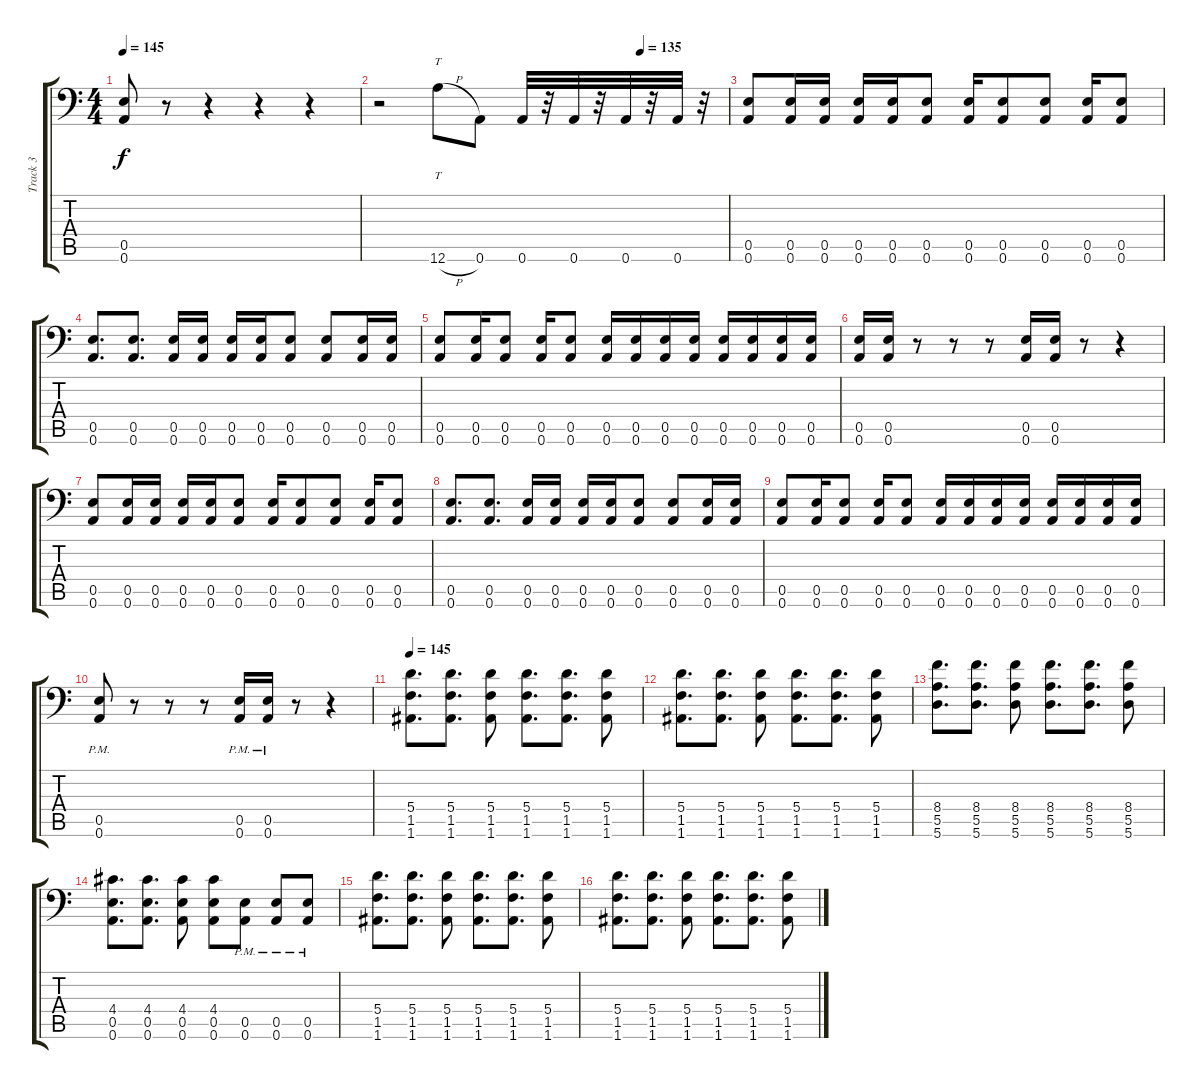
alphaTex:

\track ("Track 3" "Track 3") {instrument overdrivenguitar}
\staff {score tabs}
\tuning (B3 Gb3 D3 A2 E2 A1) {hide}
\ts (4 4)
\tempo 145
\clef f4
\ks c
(0.5 0.6).8{dy f} r.8 r.4 r.4 r.4 |
\tempo (135 0.75)
r.2 12.6{h}.8{tt} 0.6.8 0.6.32 r.32 0.6.32 r.32 0.6.32 r.32 0.6.32 r.32 |
(0.5 0.6).8 (0.5 0.6).16 (0.5 0.6).16 (0.5 0.6).16 (0.5 0.6).16 (0.5 0.6).8 (0.5 0.6).16 (0.5 0.6).8 (0.5 0.6).8 (0.5 0.6).16 (0.5 0.6).8 |
(0.5 0.6).8{d} (0.5 0.6).8{d} (0.5 0.6).16 (0.5 0.6).16 (0.5 0.6).16 (0.5 0.6).16 (0.5 0.6).8 (0.5 0.6).8 (0.5 0.6).16 (0.5 0.6).16 |
(0.5 0.6).8 (0.5 0.6).16 (0.5 0.6).8 (0.5 0.6).16 (0.5 0.6).8 (0.5 0.6).16 (0.5 0.6).16 (0.5 0.6).16 (0.5 0.6).16 (0.5 0.6).16 (0.5 0.6).16 (0.5 0.6).16 (0.5 0.6).16 |
(0.5 0.6).16 (0.5 0.6).16 r.8 r.8 r.8 (0.5 0.6).16 (0.5 0.6).16 r.8 r.4 |
(0.5 0.6).8 (0.5 0.6).16 (0.5 0.6).16 (0.5 0.6).16 (0.5 0.6).16 (0.5 0.6).8 (0.5 0.6).16 (0.5 0.6).8 (0.5 0.6).8 (0.5 0.6).16 (0.5 0.6).8 |
(0.5 0.6).8{d} (0.5 0.6).8{d} (0.5 0.6).16 (0.5 0.6).16 (0.5 0.6).16 (0.5 0.6).16 (0.5 0.6).8 (0.5 0.6).8 (0.5 0.6).16 (0.5 0.6).16 |
(0.5 0.6).8 (0.5 0.6).16 (0.5 0.6).8 (0.5 0.6).16 (0.5 0.6).8 (0.5 0.6).16 (0.5 0.6).16 (0.5 0.6).16 (0.5 0.6).16 (0.5 0.6).16 (0.5 0.6).16 (0.5 0.6).16 (0.5 0.6).16 |
(0.5{pm} 0.6{pm}).8 r.8 r.8 r.8 (0.5{pm} 0.6{pm}).16 (0.5{pm} 0.6{pm}).16 r.8 r.4 |
\tempo 145
(5.4 1.5 1.6).8{d} (5.4 1.5 1.6).8{d} (5.4 1.5 1.6).8 (5.4 1.5 1.6).8{d} (5.4 1.5 1.6).8{d} (5.4 1.5 1.6).8 |
(5.4 1.5 1.6).8{d} (5.4 1.5 1.6).8{d} (5.4 1.5 1.6).8 (5.4 1.5 1.6).8{d} (5.4 1.5 1.6).8{d} (5.4 1.5 1.6).8 |
(8.4 5.5 5.6).8{d} (8.4 5.5 5.6).8{d} (8.4 5.5 5.6).8 (8.4 5.5 5.6).8{d} (8.4 5.5 5.6).8{d} (8.4 5.5 5.6).8 |
(4.4 0.5 0.6).8{d} (4.4 0.5 0.6).8{d} (4.4 0.5 0.6).8 (4.4 0.5 0.6).8 (0.5{pm} 0.6{pm}).8 (0.5{pm} 0.6{pm}).8 (0.5{pm} 0.6{pm}).8 |
(5.4 1.5 1.6).8{d} (5.4 1.5 1.6).8{d} (5.4 1.5 1.6).8 (5.4 1.5 1.6).8{d} (5.4 1.5 1.6).8{d} (5.4 1.5 1.6).8 |
(5.4 1.5 1.6).8{d} (5.4 1.5 1.6).8{d} (5.4 1.5 1.6).8 (5.4 1.5 1.6).8{d} (5.4 1.5 1.6).8{d} (5.4 1.5 1.6).8
